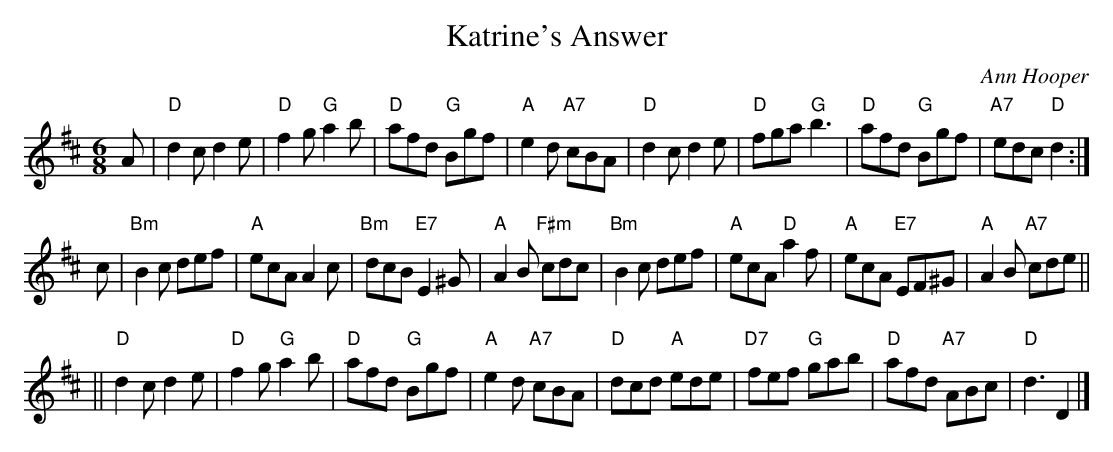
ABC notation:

X:1
T: Katrine's Answer
C: Ann Hooper
M: 6/8
L: 1/8
K: D
A \
| "D"d2c d2e | "D"f2g "G"a2b | "D"afd "G"Bgf | "A"e2d "A7"cBA \
| "D"d2c d2e | "D"fga "G"b3 | "D"afd "G"Bgf | "A7"edc "D"d2 :|
c \
| "Bm"B2c def | "A"ecA A2c | "Bm"dcB "E7"E2^G | "A"A2B "F#m"cdc \
| "Bm"B2c def | "A"ecA "D"a2f | "A"ecA "E7"EF^G | "A"A2B "A7"cde ||
|| "D"d2c d2e | "D"f2g "G"a2b | "D"afd "G"Bgf | "A"e2d "A7"cBA \
| "D"dcd "A"ede | "D7"fef "G"gab | "D"afd "A7"ABc | "D"d3 D2 |]
